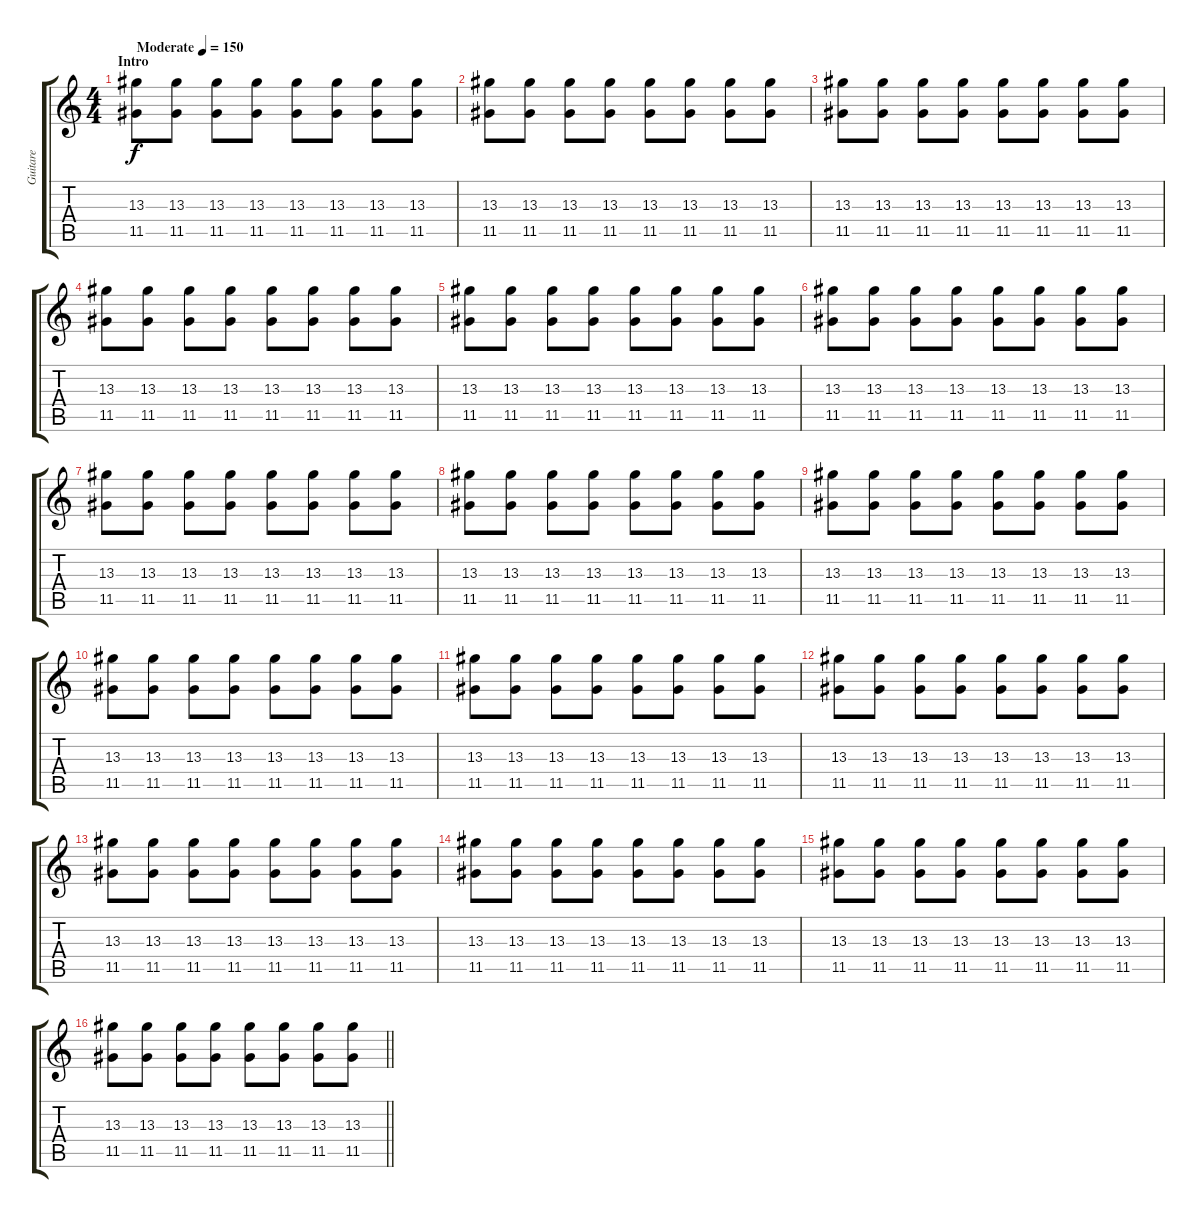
\track ("Guitare" "Guitare") {instrument overdrivenguitar}
\staff {score tabs}
\tuning (E4 B3 G3 D3 A2 E2) {hide}
\ts (4 4)
\section ("" "Intro")
\tempo (150 "Moderate")
\clef g2
\ks c
(13.3 11.5).8{dy f instrument overdrivenguitar} (13.3 11.5).8 (13.3 11.5).8 (13.3 11.5).8 (13.3 11.5).8 (13.3 11.5).8 (13.3 11.5).8 (13.3 11.5).8 |
(13.3 11.5).8 (13.3 11.5).8 (13.3 11.5).8 (13.3 11.5).8 (13.3 11.5).8 (13.3 11.5).8 (13.3 11.5).8 (13.3 11.5).8 |
(13.3 11.5).8 (13.3 11.5).8 (13.3 11.5).8 (13.3 11.5).8 (13.3 11.5).8 (13.3 11.5).8 (13.3 11.5).8 (13.3 11.5).8 |
(13.3 11.5).8 (13.3 11.5).8 (13.3 11.5).8 (13.3 11.5).8 (13.3 11.5).8 (13.3 11.5).8 (13.3 11.5).8 (13.3 11.5).8 |
(13.3 11.5).8 (13.3 11.5).8 (13.3 11.5).8 (13.3 11.5).8 (13.3 11.5).8 (13.3 11.5).8 (13.3 11.5).8 (13.3 11.5).8 |
(13.3 11.5).8 (13.3 11.5).8 (13.3 11.5).8 (13.3 11.5).8 (13.3 11.5).8 (13.3 11.5).8 (13.3 11.5).8 (13.3 11.5).8 |
(13.3 11.5).8 (13.3 11.5).8 (13.3 11.5).8 (13.3 11.5).8 (13.3 11.5).8 (13.3 11.5).8 (13.3 11.5).8 (13.3 11.5).8 |
(13.3 11.5).8 (13.3 11.5).8 (13.3 11.5).8 (13.3 11.5).8 (13.3 11.5).8 (13.3 11.5).8 (13.3 11.5).8 (13.3 11.5).8 |
(13.3 11.5).8 (13.3 11.5).8 (13.3 11.5).8 (13.3 11.5).8 (13.3 11.5).8 (13.3 11.5).8 (13.3 11.5).8 (13.3 11.5).8 |
(13.3 11.5).8 (13.3 11.5).8 (13.3 11.5).8 (13.3 11.5).8 (13.3 11.5).8 (13.3 11.5).8 (13.3 11.5).8 (13.3 11.5).8 |
(13.3 11.5).8 (13.3 11.5).8 (13.3 11.5).8 (13.3 11.5).8 (13.3 11.5).8 (13.3 11.5).8 (13.3 11.5).8 (13.3 11.5).8 |
(13.3 11.5).8 (13.3 11.5).8 (13.3 11.5).8 (13.3 11.5).8 (13.3 11.5).8 (13.3 11.5).8 (13.3 11.5).8 (13.3 11.5).8 |
(13.3 11.5).8 (13.3 11.5).8 (13.3 11.5).8 (13.3 11.5).8 (13.3 11.5).8 (13.3 11.5).8 (13.3 11.5).8 (13.3 11.5).8 |
(13.3 11.5).8 (13.3 11.5).8 (13.3 11.5).8 (13.3 11.5).8 (13.3 11.5).8 (13.3 11.5).8 (13.3 11.5).8 (13.3 11.5).8 |
(13.3 11.5).8 (13.3 11.5).8 (13.3 11.5).8 (13.3 11.5).8 (13.3 11.5).8 (13.3 11.5).8 (13.3 11.5).8 (13.3 11.5).8 |
\barLineRight lightlight
(13.3 11.5).8 (13.3 11.5).8 (13.3 11.5).8 (13.3 11.5).8 (13.3 11.5).8 (13.3 11.5).8 (13.3 11.5).8 (13.3 11.5).8
